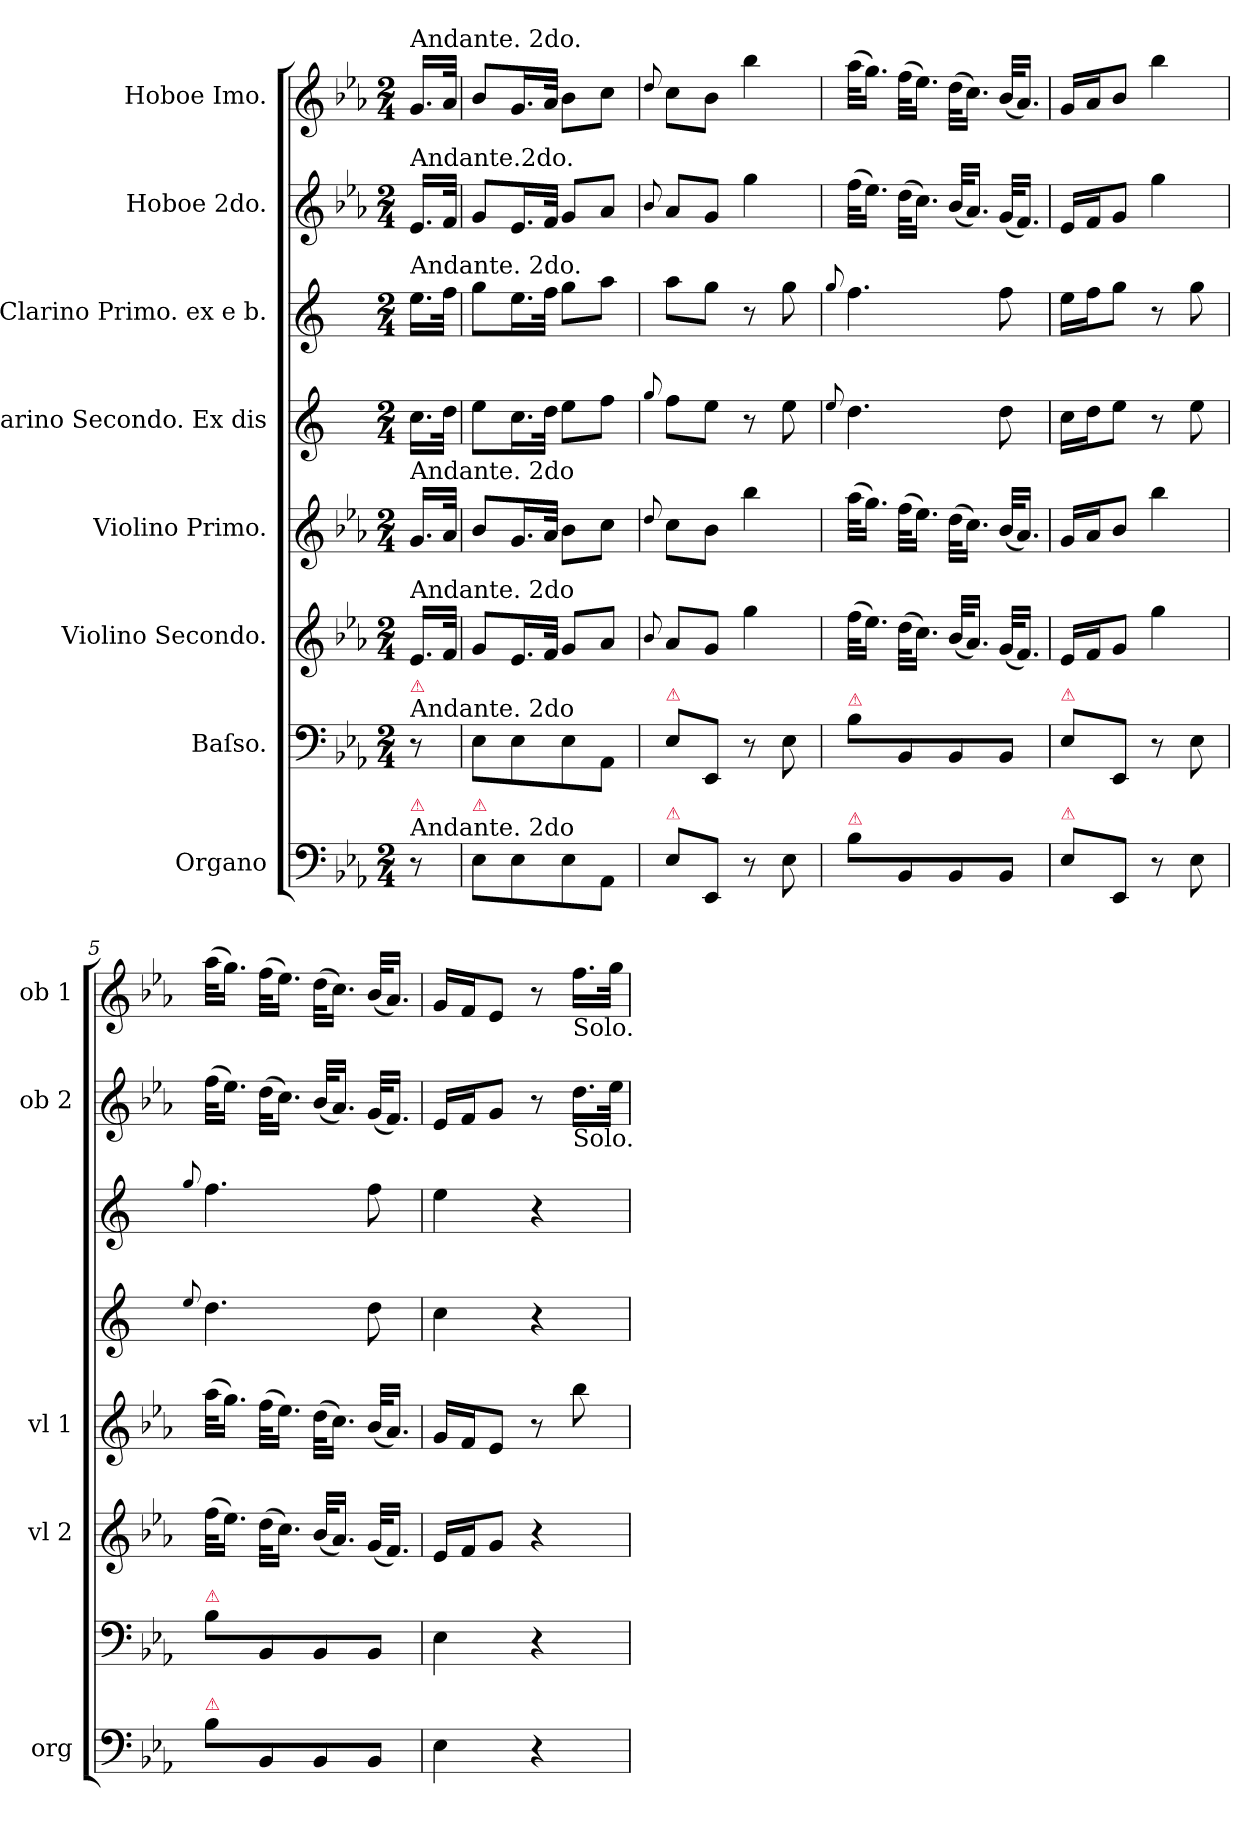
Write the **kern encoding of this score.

**kern	**kern	**kern	**kern	**kern	**kern	**kern	**kern
*part8	*part7	*part6	*part5	*part4	*part3	*part2	*part1
*staff8	*staff7	*staff6	*staff5	*staff4	*staff3	*staff2	*staff1
*I"Organo	*I"Baſso.	*I"Violino Secondo.	*I"Violino Primo.	*I"Clarino Secondo. Ex dis	*I"Clarino Primo. ex e b.	*I"Hoboe 2do.	*I"Hoboe Imo.
*I'org	*	*I'vl 2	*I'vl 1	*	*	*I'ob 2	*I'ob 1
*clefF4	*clefF4	*clefG2	*clefG2	*clefG2	*clefG2	*clefG2	*clefG2
*	*	*	*	*ITrd-2c-3	*ITrd-2c-3	*	*
*k[b-e-a-]	*k[b-e-a-]	*k[b-e-a-]	*k[b-e-a-]	*k[b-e-a-]	*k[b-e-a-]	*k[b-e-a-]	*k[b-e-a-]
*E-:	*E-:	*E-:	*E-:	*E-:	*E-:	*E-:	*E-:
*M2/4	*M2/4	*M2/4	*M2/4	*M2/4	*M2/4	*M2/4	*M2/4
=	=	=	=	=	=	=	=
!	!	!	!	!	!	!	!LO:TX:a:t=Andante. 2do.
!	!	!	!	!	!	!LO:TX:a:t=Andante.2do.	!
!	!	!	!	!	!LO:TX:a:t=Andante. 2do.	!	!
!	!	!	!LO:TX:a:t=Andante. 2do	!	!	!	!
!	!	!LO:TX:a:t=Andante. 2do	!	!	!	!	!
!	!LO:TX:a:t=Andante. 2do	!	!	!	!	!	!
!	!LO:TX:a:color=crimson:t=⚠	!	!	!	!	!	!
!LO:TX:a:t=Andante. 2do	!	!	!	!	!	!	!
!LO:TX:a:color=crimson:t=⚠	!	!	!	!	!	!	!
8r	8r	16.e-/LL	16.g/LL	16.ee-\LL	16.gg\LL	16.e-/LL	16.g/LL
.	.	32f/JJk	32a-/JJk	32ff\JJk	32aa-\JJk	32f/JJk	32a-/JJk
=1	=1	=1	=1	=1	=1	=1	=1
!LO:TX:a:color=crimson:t=⚠	!	!	!	!	!	!	!
8E-\L	8E-\L	8g/L	8b-/L	8gg\L	8bb-\L	8g/L	8b-/L
8E-\	8E-\	16.e-/L	16.g/L	16.ee-\L	16.gg\L	16.e-/L	16.g/L
.	.	32f/JJk	32a-/JJk	32ff\JJk	32aa-\JJk	32f/JJk	32a-/JJk
8E-\	8E-\	8g/L	8b-\L	8gg\L	8bb-\L	8g/L	8b-\L
8AA-/J	8AA-\J	8a-/J	8cc\J	8aa-\J	8ccc\J	8a-/J	8cc\J
=2	=2	=2	=2	=2	=2	=2	=2
.	.	8qqb-/	8qqdd/	8qqbb-/	.	8qqb-/	8qqdd/
!	!LO:TX:a:color=crimson:t=⚠	!	!	!	!	!	!
!LO:TX:a:color=crimson:t=⚠	!	!	!	!	!	!	!
8E-\L	8E-\L	8a-/L	8cc\L	8aa-\L	8ccc\L	8a-/L	8cc\L
8EE-/J	8EE-/J	8g/J	8b-\J	8gg\J	8bb-\J	8g/J	8b-\J
8r	8r	4gg\	4bb-\	8r	8r	4gg\	4bb-\
8E-\	8E-\	.	.	8gg\	8bb-\	.	.
=3	=3	=3	=3	=3	=3	=3	=3
.	.	.	.	8qqgg/	8qqbb-/	.	.
!	!LO:TX:a:color=crimson:t=⚠	!	!	!	!	!	!
!LO:TX:a:color=crimson:t=⚠	!	!	!	!	!	!	!
8B-\L	8B-\L	(32ff\KLL	(32aa-\KLL	4.ff\	4.aa-\	(32ff\KLL	(32aa-\KLL
.	.	16.ee-\JJ)	16.gg\JJ)	.	.	16.ee-\JJ)	16.gg\JJ)
8BB-/	8BB-/	(32dd\KLL	(32ff\KLL	.	.	(32dd\KLL	(32ff\KLL
.	.	16.cc\JJ)	16.ee-\JJ)	.	.	16.cc\JJ)	16.ee-\JJ)
8BB-/	8BB-/	(32b-/KLL	(32dd\KLL	.	.	(32b-/KLL	(32dd\KLL
.	.	16.a-/JJ)	16.cc\JJ)	.	.	16.a-/JJ)	16.cc\JJ)
8BB-/J	8BB-/J	(32g/KLL	(32b-/KLL	8ff\	8aa-\	(32g/KLL	(32b-/KLL
.	.	16.f/JJ)	16.a-/JJ)	.	.	16.f/JJ)	16.a-/JJ)
=4	=4	=4	=4	=4	=4	=4	=4
!	!LO:TX:a:color=crimson:t=⚠	!	!	!	!	!	!
!LO:TX:a:color=crimson:t=⚠	!	!	!	!	!	!	!
8E-\L	8E-\L	16e-/LL	16g/LL	16ee-\LL	16gg\LL	16e-/LL	16g/LL
.	.	16f/J	16a-/J	16ff\J	16aa-\J	16f/J	16a-/J
8EE-/J	8EE-/J	8g/J	8b-/J	8gg\J	8bb-\J	8g/J	8b-/J
8r	8r	4gg\	4bb-\	8r	8r	4gg\	4bb-\
8E-\	8E-\	.	.	8gg\	8bb-\	.	.
=5	=5	=5	=5	=5	=5	=5	=5
.	.	.	.	8qqgg/	8qqbb-/	.	.
!	!LO:TX:a:color=crimson:t=⚠	!	!	!	!	!	!
!LO:TX:a:color=crimson:t=⚠	!	!	!	!	!	!	!
8B-\L	8B-\L	(32ff\KLL	(32aa-\KLL	4.ff\	4.aa-\	(32ff\KLL	(32aa-\KLL
.	.	16.ee-\JJ)	16.gg\JJ)	.	.	16.ee-\JJ)	16.gg\JJ)
8BB-/	8BB-/	(32dd\KLL	(32ff\KLL	.	.	(32dd\KLL	(32ff\KLL
.	.	16.cc\JJ)	16.ee-\JJ)	.	.	16.cc\JJ)	16.ee-\JJ)
8BB-/	8BB-/	(32b-/KLL	(32dd\KLL	.	.	(32b-/KLL	(32dd\KLL
.	.	16.a-/JJ)	16.cc\JJ)	.	.	16.a-/JJ)	16.cc\JJ)
8BB-/J	8BB-/J	(32g/KLL	(32b-/KLL	8ff\	8aa-\	(32g/KLL	(32b-/KLL
.	.	16.f/JJ)	16.a-/JJ)	.	.	16.f/JJ)	16.a-/JJ)
=6	=6	=6	=6	=6	=6	=6	=6
4E-\	4E-\	16e-/LL	16g/LL	4ee-\	4gg\	16e-/LL	16g/LL
.	.	16f/J	16f/J	.	.	16f/J	16f/J
.	.	8g/J	8e-/J	.	.	8g/J	8e-/J
4r	4r	4r	8r	4r	4r	8r	8r
!	!	!	!	!	!	!	!LO:TX:b:t=Solo.
!	!	!	!	!	!	!LO:TX:b:t=Solo.	!
.	.	.	8bb-\	.	.	16.dd\LL	16.ff\LL
.	.	.	.	.	.	32ee-\JJk	32gg\JJk
=	=	=	=	=	=	=	=
*-	*-	*-	*-	*-	*-	*-	*-
